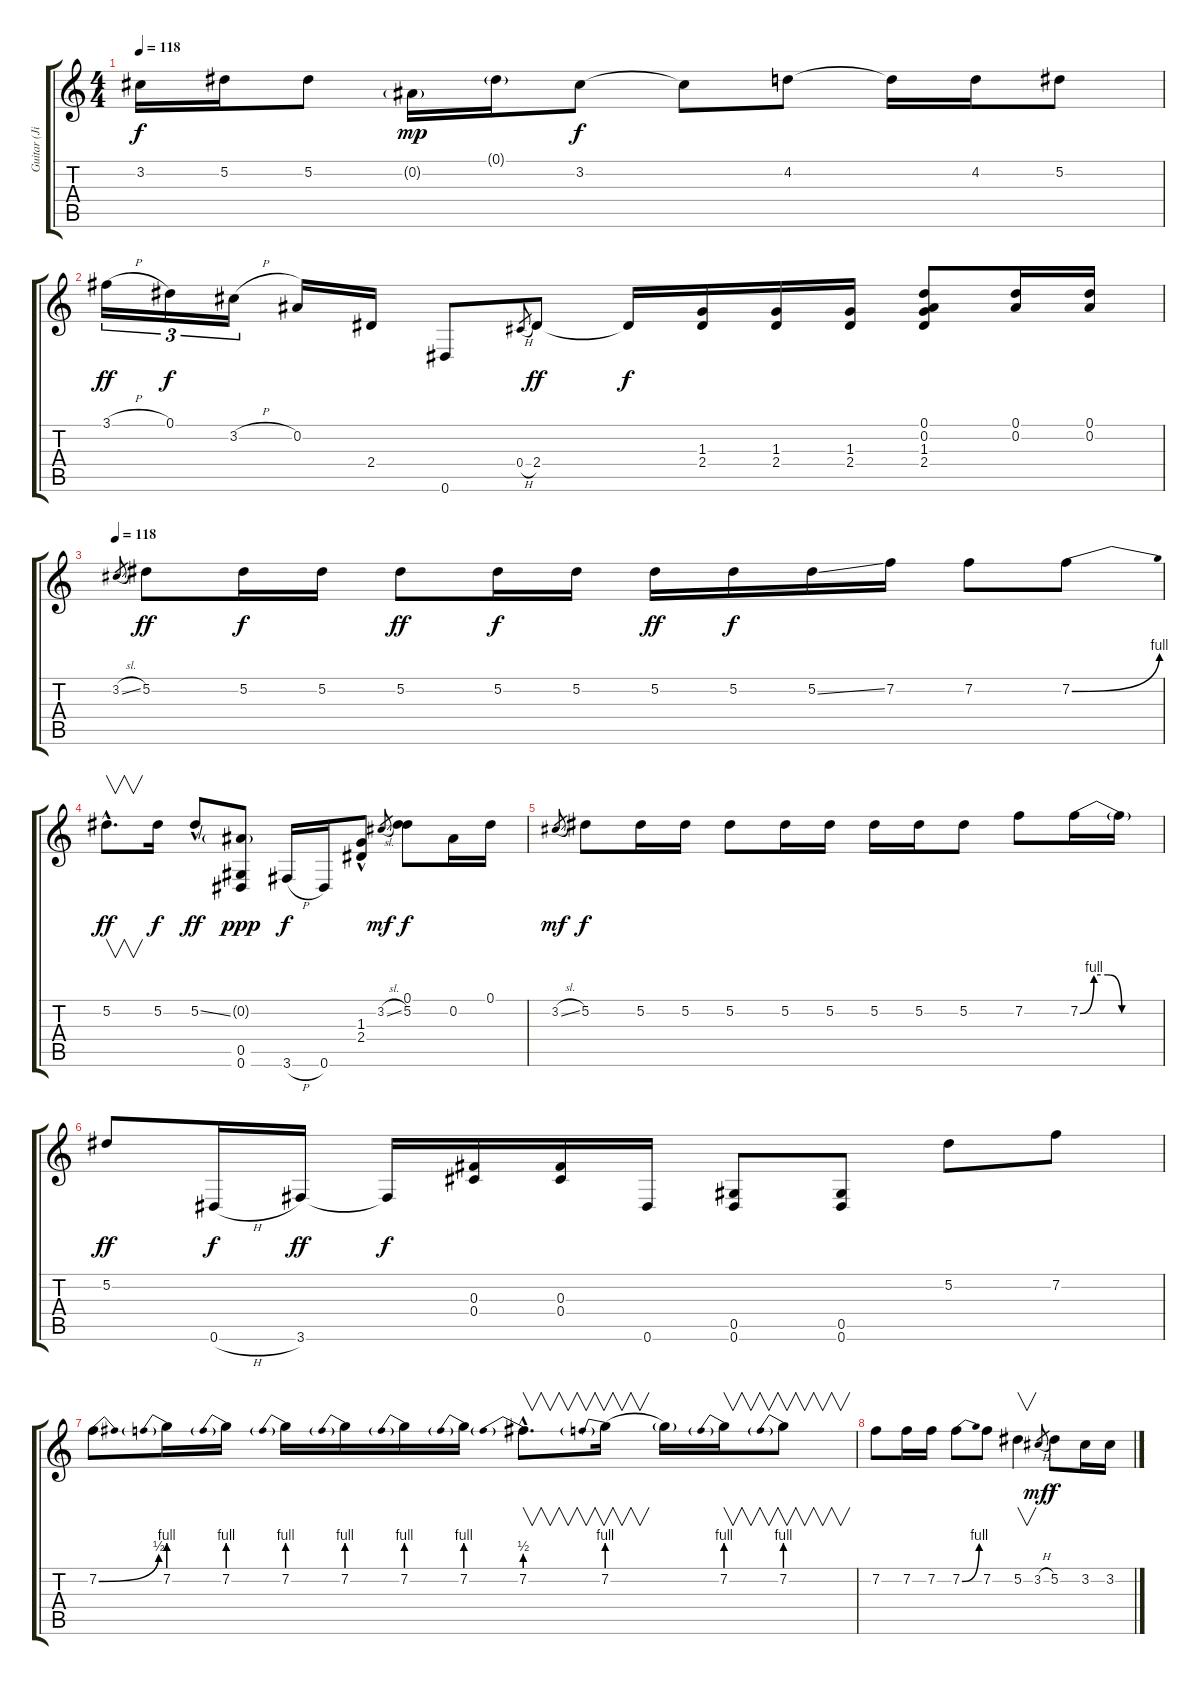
\track ("Guitar (Jimi Hendrix)" "Guitar (Ji") {instrument overdrivenguitar}
\staff {score tabs}
\tuning (Eb4 Bb3 Gb3 Db3 Ab2 Eb2) {hide}
\ts (4 4)
\tempo 118
\clef g2
\ks c
3.2{t}.16{dy f} 5.2.16 5.2.8 0.2{g}.16{dy mp} 0.1{g}.16 3.2.8{dy f} 3.2{t}.8 4.2.8 4.2{t}.16 4.2.16 5.2.8 |
3.1{h}.16{tu (3 2) dy ff} 0.1.16{tu (3 2) dy f} 3.2{h}.16{tu (3 2)} 0.2.16 2.4.16 0.6.8 0.4{h}.8{gr} 2.4.8{dy ff} 2.4{t}.16{dy f} (1.3 2.4).16 (1.3 2.4).16 (1.3 2.4).16 (0.1 0.2 1.3 2.4).8 (0.1 0.2).16 (0.1 0.2).16 |
\tempo 118
3.2{sl}.8{gr} 5.2.8{dy ff} 5.2.16{dy f} 5.2.16 5.2.8{dy ff} 5.2.16{dy f} 5.2.16 5.2.16{dy ff} 5.2.16{dy f} 5.2{ss}.16 7.2.16 7.2.8 7.2{be (bend 0 0 60 4)}.8 |
5.2{hac}.8{v d dy ff} 5.2.16{dy f} 5.2{ss hac}.8{dy ff} (0.2{g} 0.5 0.6).8{dy ppp} 3.6{h}.16{dy f} 0.6.16 (1.3{hac} 2.4{hac}).8 3.2{sl}.8{gr dy mf} (0.1 5.2).8{dy f} 0.2.16 0.1.16 |
3.2{sl}.8{gr dy mf} 5.2.8{dy f} 5.2.16 5.2.16 5.2.8 5.2.16 5.2.16 5.2.16 5.2.16 5.2.8 7.2.8 7.2{be (custom 0 0 10 4 20 4 30 0 60 0)}.16 7.2{t}.16 |
5.2.8{dy ff} 0.6{h}.16{dy f} 3.6.16{dy ff} 3.6{t}.16{dy f} (0.3 0.4).16 (0.3 0.4).16 0.6.16 (0.5 0.6).8 (0.5 0.6).8 5.2.8 7.2.8 |
7.2{be (bend 0 0 60 2)}.8 7.2{be (prebend 0 4 60 4)}.16 7.2{be (prebend 0 4 60 4)}.16 7.2{be (prebend 0 4 60 4)}.16 7.2{be (prebend 0 4 60 4)}.16 7.2{be (prebend 0 4 60 4)}.16 7.2{be (prebend 0 4 60 4)}.16 7.2{be (prebend 0 2 60 2) hac}.8{v d} 7.2{be (prebend 0 4 60 4)}.16{v} 7.2{t}.16 7.2{be (prebend 0 4 60 4)}.16{v} 7.2{be (prebend 0 4 60 4)}.8{v} |
7.2.8 7.2.16 7.2.16 7.2{be (bend 0 0 60 4)}.8 7.2.8 5.2.4{v} 3.2{h}.8{gr dy mf} 5.2.8{dy f} 3.2.16 3.2.16
